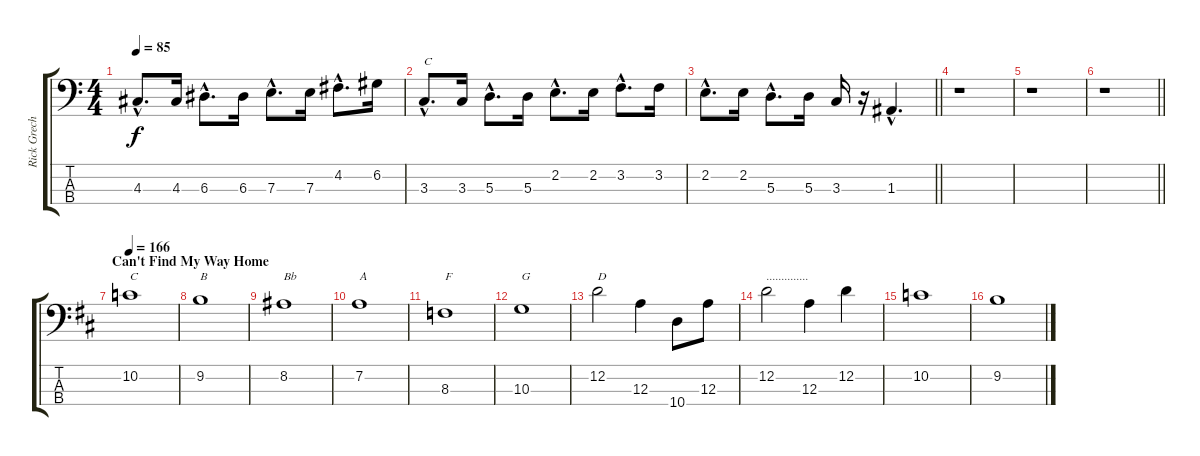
\track ("Rick Grech (Bass)" "Rick Grech") {instrument electricbassfinger}
\staff {score tabs}
\tuning (G2 D2 A1 E1) {hide}
\ts (4 4)
\tempo 85
\clef f4
\ks c
4.3{hac}.8{d dy f} 4.3.16 6.3{hac}.8{d} 6.3.16 7.3{hac}.8{d} 7.3.16 4.2{hac}.8{d} 6.2.16 |
3.3{hac}.8{d txt "C"} 3.3.16 5.3{hac}.8{d} 5.3.16 2.2{hac}.8{d} 2.2.16 3.2{hac}.8{d} 3.2.16 |
\barLineRight lightlight
2.2{hac}.8{d} 2.2.16 5.3{hac}.8{d} 5.3.16 3.3.16 r.16 1.3{hac}.4{d} |
r.1 |
r.1 |
\barLineRight lightlight
r.1 |
\section ("" "Can't Find My Way Home")
\tempo 166
\ks d
10.2.1{txt "C" instrument acousticbass} |
9.2.1{txt "B"} |
8.2.1{txt "Bb"} |
7.2.1{txt "A"} |
8.3.1{txt "F"} |
10.3.1{txt "G"} |
12.2.2{txt "D"} 12.3.4 10.4.8 12.3.8 |
12.2.2{txt ".............."} 12.3.4 12.2.4 |
10.2.1 |
9.2.1
